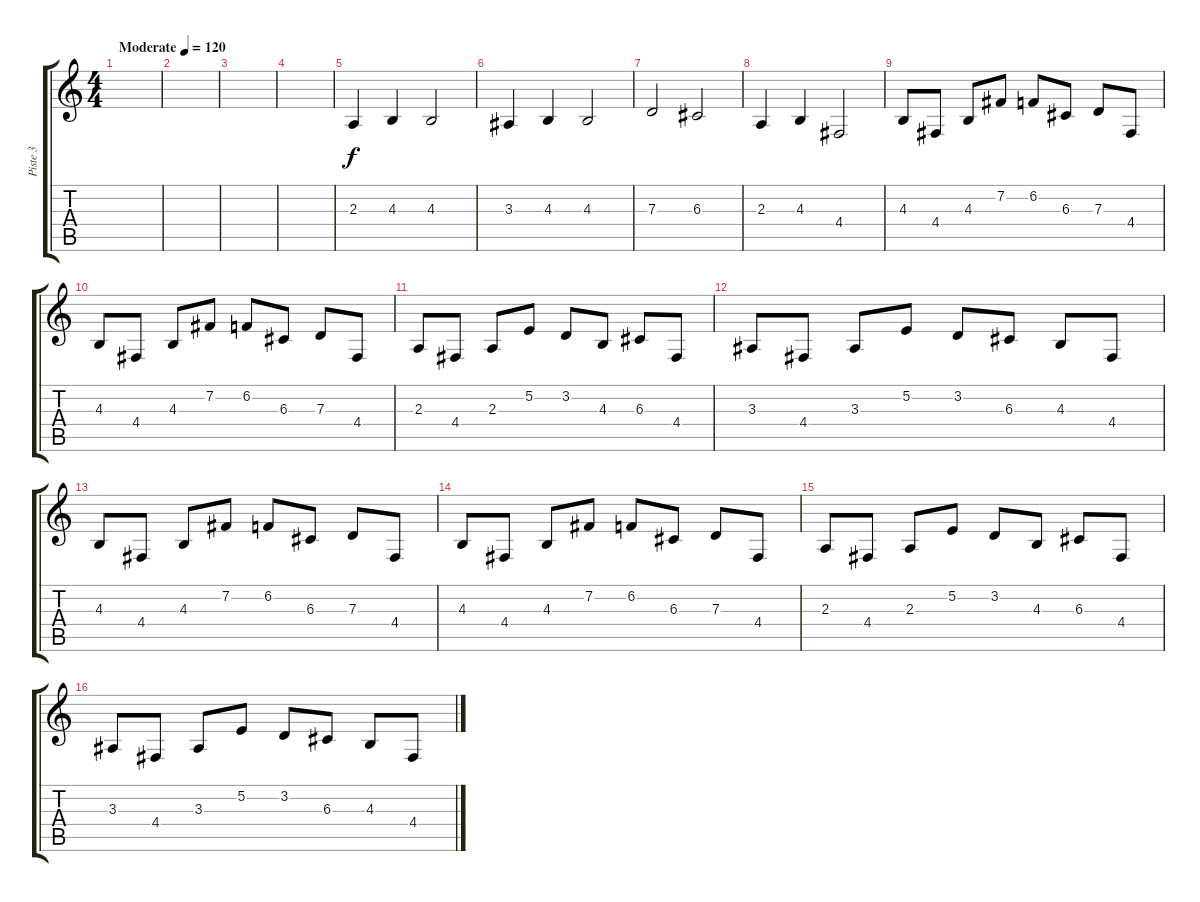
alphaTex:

\track ("Piste 3" "Piste 3") {instrument orchestralharp}
\staff {score tabs}
\tuning (E4 B3 G3 D3 A2 E2) {hide}
\ts (4 4)
\tempo (120 "Moderate")
\clef g2
\ks c
|
|
|
|
2.3.4 4.3.4 4.3.2 |
3.3.4 4.3.4 4.3.2 |
7.3.2 6.3.2 |
2.3.4 4.3.4 4.4.2 |
4.3.8 4.4.8 4.3.8 7.2.8 6.2.8 6.3.8 7.3.8 4.4.8 |
4.3.8 4.4.8 4.3.8 7.2.8 6.2.8 6.3.8 7.3.8 4.4.8 |
2.3.8 4.4.8 2.3.8 5.2.8 3.2.8 4.3.8 6.3.8 4.4.8 |
3.3.8 4.4.8 3.3.8 5.2.8 3.2.8 6.3.8 4.3.8 4.4.8 |
4.3.8 4.4.8 4.3.8 7.2.8 6.2.8 6.3.8 7.3.8 4.4.8 |
4.3.8 4.4.8 4.3.8 7.2.8 6.2.8 6.3.8 7.3.8 4.4.8 |
2.3.8 4.4.8 2.3.8 5.2.8 3.2.8 4.3.8 6.3.8 4.4.8 |
3.3.8 4.4.8 3.3.8 5.2.8 3.2.8 6.3.8 4.3.8 4.4.8
